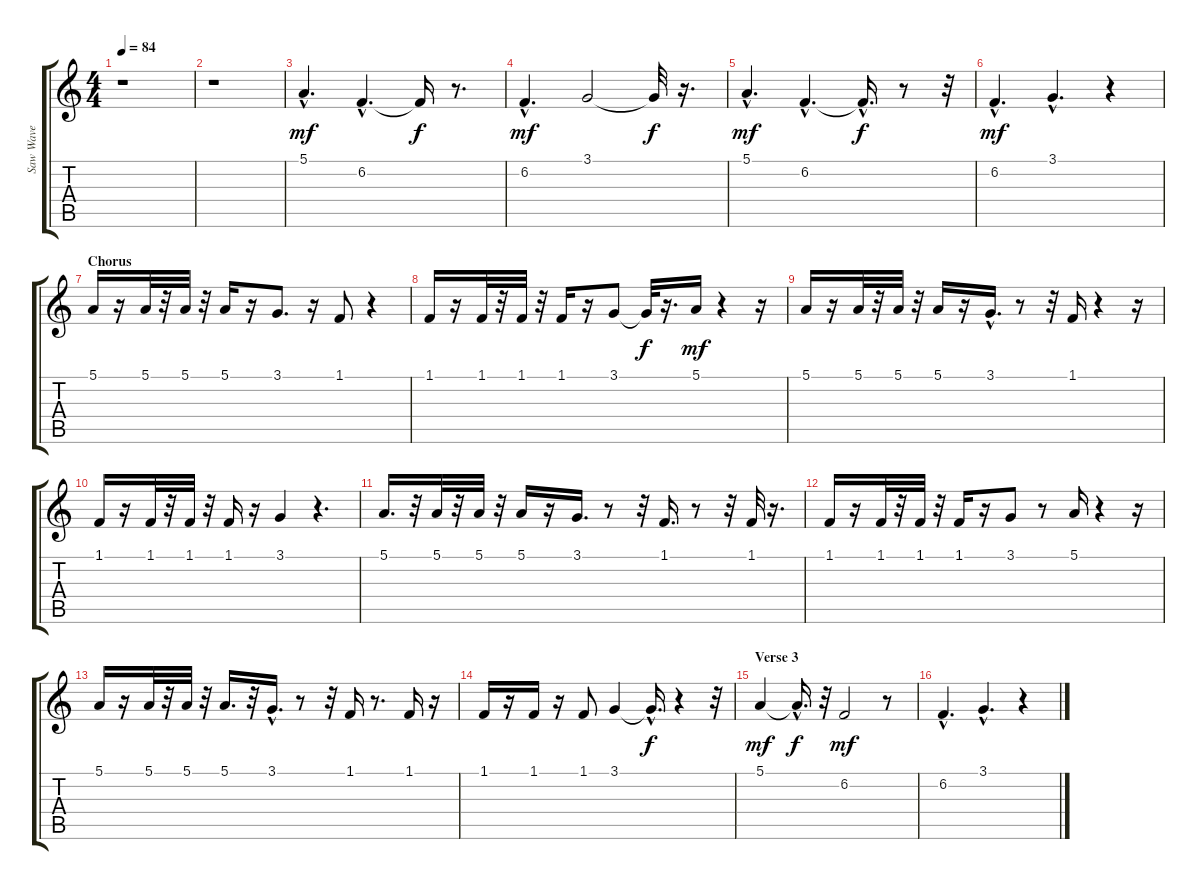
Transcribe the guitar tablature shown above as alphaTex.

\track ("Saw Wave" "Saw Wave") {instrument lead2sawtooth}
\staff {score tabs}
\tuning (E4 B3 G3 D3 A2 E2) {hide}
\ts (4 4)
\tempo 84
\clef g2
\ks c
r.1{dy mf} |
r.1 |
5.1{hac}.4{d volume 9} 6.2{hac}.4{d} 6.2{t}.16{dy f} r.8{d} |
6.2{hac}.4{d dy mf} 3.1.2 3.1{t}.32{dy f} r.16{d} |
5.1{hac}.4{d dy mf} 6.2{hac}.4{d} 6.2{hac t}.16{d dy f} r.8 r.32 |
6.2{hac}.4{d dy mf} 3.1{hac}.4{d} r.4 |
\section ("" "Chorus")
5.1.16 r.16 5.1.32 r.32 5.1.32 r.32 5.1.16 r.16 3.1.8{d} r.16 1.1.8 r.4 |
1.1.16 r.16 1.1.32 r.32 1.1.32 r.32 1.1.16 r.16 3.1.8 3.1{t}.32{dy f} r.16{d} 5.1.16{dy mf} r.4 r.16 |
5.1.16 r.16 5.1.32 r.32 5.1.32 r.32 5.1.16 r.16 3.1{hac}.16{d} r.8 r.32 1.1.16 r.4 r.16 |
1.1.16 r.16 1.1.32 r.32 1.1.32 r.32 1.1.16 r.16 3.1.4 r.4{d} |
5.1.16{d} r.32 5.1.32 r.32 5.1.32 r.32 5.1.16 r.16 3.1.16{d} r.8 r.32 1.1.16{d} r.8 r.32 1.1.32 r.16{d} |
1.1.16 r.16 1.1.32 r.32 1.1.32 r.32 1.1.16 r.16 3.1.8 r.8 5.1.16 r.4 r.16 |
5.1.16 r.16 5.1.32 r.32 5.1.32 r.32 5.1.16{d} r.32 3.1{hac}.16{d} r.8 r.32 1.1.16 r.8{d} 1.1.16 r.16 |
1.1.16 r.16 1.1.16 r.16 1.1.8 3.1.4 3.1{hac t}.16{d dy f} r.4 r.32 |
\section ("" "Verse 3")
5.1.4{dy mf} 5.1{hac t}.16{d dy f} r.32 6.2.2{dy mf} r.8 |
6.2{hac}.4{d} 3.1{hac}.4{d} r.4
